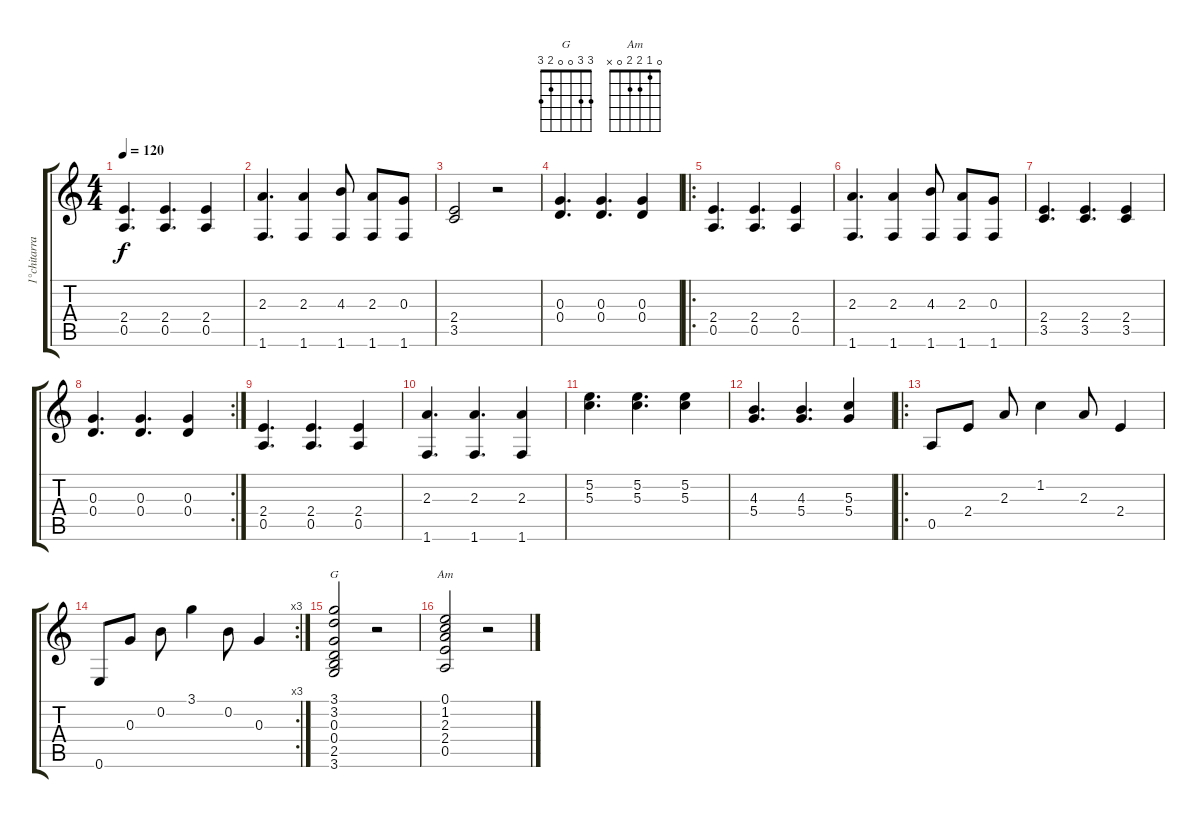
\track ("1°chitarra" "1°chitarra") {instrument acousticguitarsteel}
\staff {score tabs}
\tuning (E4 B3 G3 D3 A2 E2) {hide}
\chord ("G" 3 3 0 0 2 3)
\chord ("Am" 0 1 2 2 0 x)
\ts (4 4)
\tempo 120
\clef g2
\ks c
(2.4 0.5).4{d dy f instrument acousticguitarsteel} (2.4 0.5).4{d} (2.4 0.5).4 |
(2.3 1.6).4{d} (2.3 1.6).4 (4.3 1.6).8 (2.3 1.6).8 (0.3 1.6).8 |
(2.4 3.5).2 r.2 |
(0.3 0.4).4{d} (0.3 0.4).4{d} (0.3 0.4).4 |
\ro
(2.4 0.5).4{d} (2.4 0.5).4{d} (2.4 0.5).4 |
(2.3 1.6).4{d} (2.3 1.6).4 (4.3 1.6).8 (2.3 1.6).8 (0.3 1.6).8 |
(2.4 3.5).4{d} (2.4 3.5).4{d} (2.4 3.5).4 |
\rc 2
(0.3 0.4).4{d} (0.3 0.4).4{d} (0.3 0.4).4 |
(2.4 0.5).4{d} (2.4 0.5).4{d} (2.4 0.5).4 |
(2.3 1.6).4{d} (2.3 1.6).4{d} (2.3 1.6).4 |
(5.2 5.3).4{d} (5.2 5.3).4{d} (5.2 5.3).4 |
(4.3 5.4).4{d} (4.3 5.4).4{d} (5.3 5.4).4 |
\ro
0.5.8 2.4.8 2.3.8 1.2.4 2.3.8 2.4.4 |
\rc 3
0.6.8 0.3.8 0.2.8 3.1.4 0.2.8 0.3.4 |
(3.1 3.2 0.3 0.4 2.5 3.6).2{ch "G"} r.2 |
(0.1 1.2 2.3 2.4 0.5).2{ch "Am"} r.2
